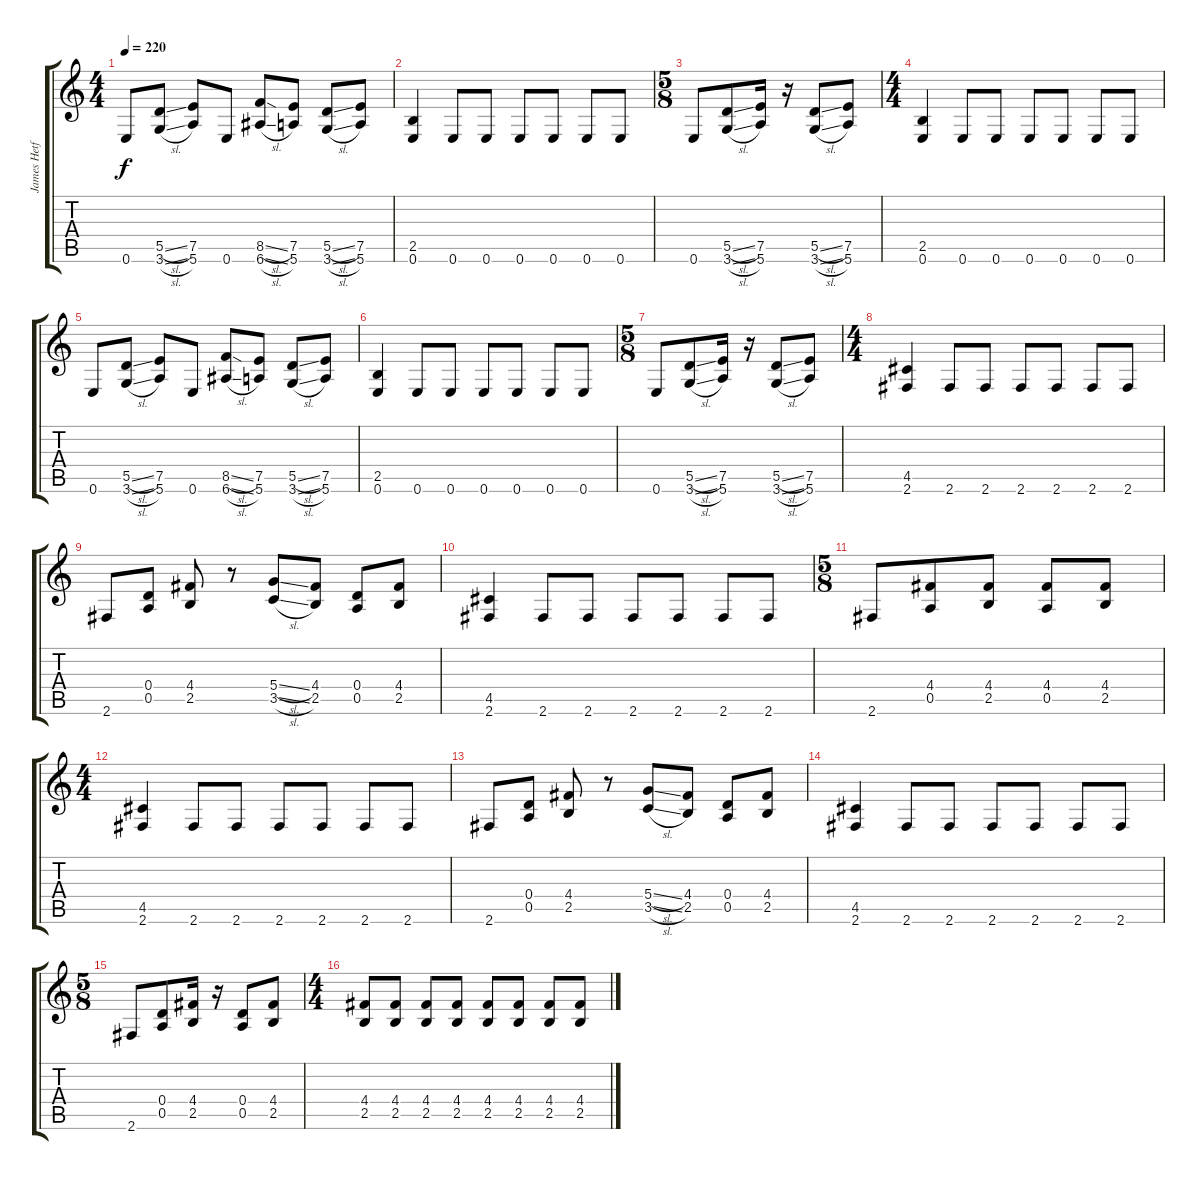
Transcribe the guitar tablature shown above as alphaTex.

\track ("James Hetfield (Rithm & Lead Guitars)" "James Hetf") {instrument distortionguitar}
\staff {score tabs}
\tuning (E4 B3 G3 D3 A2 E2) {hide}
\ts (4 4)
\tempo 220
\clef g2
\ks c
0.6.8{dy f} (5.5{sl} 3.6{sl}).8 (7.5 5.6).8 0.6.8 (8.5{sl} 6.6{sl}).8 (7.5 5.6).8 (5.5{sl} 3.6{sl}).8 (7.5 5.6).8 |
(2.5 0.6).4 0.6.8 0.6.8 0.6.8 0.6.8 0.6.8 0.6.8 |
\ts (5 8)
0.6.8 (5.5{sl} 3.6{sl}).8 (7.5 5.6).16 r.16 (5.5{sl} 3.6{sl}).8 (7.5 5.6).8 |
\ts (4 4)
(2.5 0.6).4 0.6.8 0.6.8 0.6.8 0.6.8 0.6.8 0.6.8 |
0.6.8 (5.5{sl} 3.6{sl}).8 (7.5 5.6).8 0.6.8 (8.5{sl} 6.6{sl}).8 (7.5 5.6).8 (5.5{sl} 3.6{sl}).8 (7.5 5.6).8 |
(2.5 0.6).4 0.6.8 0.6.8 0.6.8 0.6.8 0.6.8 0.6.8 |
\ts (5 8)
0.6.8 (5.5{sl} 3.6{sl}).8 (7.5 5.6).16 r.16 (5.5{sl} 3.6{sl}).8 (7.5 5.6).8 |
\ts (4 4)
(4.5 2.6).4 2.6.8 2.6.8 2.6.8 2.6.8 2.6.8 2.6.8 |
2.6.8 (0.4 0.5).8 (4.4 2.5).8 r.8 (5.4{sl} 3.5{sl}).8 (4.4 2.5).8 (0.4 0.5).8 (4.4 2.5).8 |
(4.5 2.6).4 2.6.8 2.6.8 2.6.8 2.6.8 2.6.8 2.6.8 |
\ts (5 8)
2.6.8 (4.4 0.5).8 (4.4 2.5).8 (4.4 0.5).8 (4.4 2.5).8 |
\ts (4 4)
(4.5 2.6).4 2.6.8 2.6.8 2.6.8 2.6.8 2.6.8 2.6.8 |
2.6.8 (0.4 0.5).8 (4.4 2.5).8 r.8 (5.4{sl} 3.5{sl}).8 (4.4 2.5).8 (0.4 0.5).8 (4.4 2.5).8 |
(4.5 2.6).4 2.6.8 2.6.8 2.6.8 2.6.8 2.6.8 2.6.8 |
\ts (5 8)
2.6.8 (0.4 0.5).8 (4.4 2.5).16 r.16 (0.4 0.5).8 (4.4 2.5).8 |
\ts (4 4)
(4.4 2.5).8 (4.4 2.5).8 (4.4 2.5).8 (4.4 2.5).8 (4.4 2.5).8 (4.4 2.5).8 (4.4 2.5).8 (4.4 2.5).8
